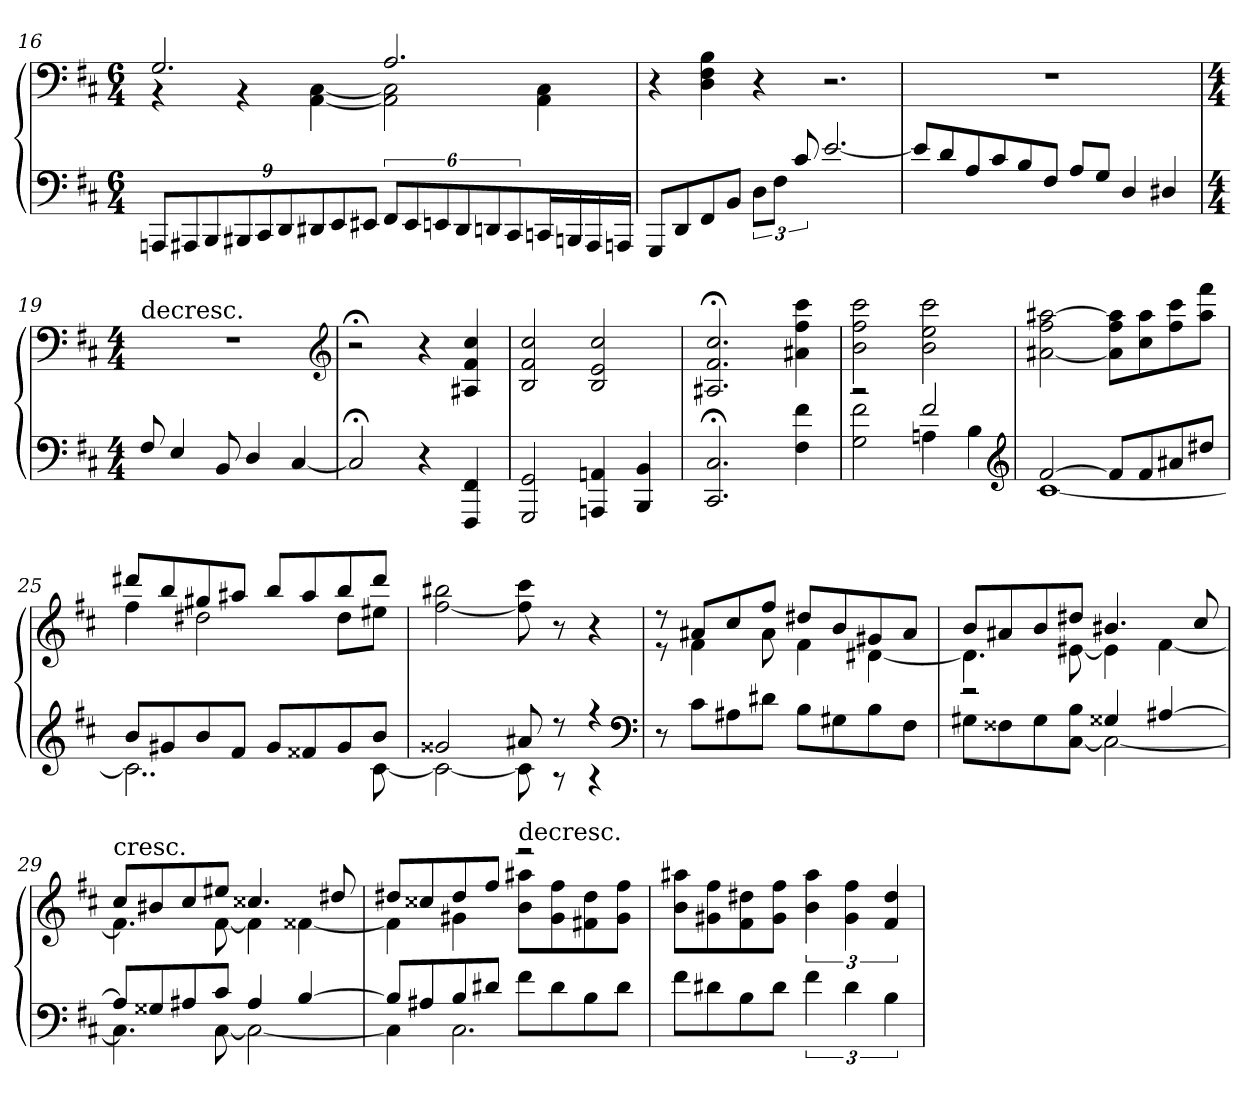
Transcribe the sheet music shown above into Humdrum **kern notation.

**kern	**kern
*part1	*part1
*staff2	*staff1
*clefF4	*clefF4
*k[f#c#]	*k[f#c#]
*M6/4	*M6/4
=16	=16
*	*^
12AAAn/L	2.G/	4r
12AAA#X/	.	.
12BBB/	.	.
12BBB#X/	.	4r
12CC#/	.	.
12DD/	.	.
12DD#X/	.	[4AA\ [4C#\
12EE/	.	.
12EE#X/J	.	.
12FF#/L	2.A/	2AA]\ 2C#]\
12EE#/	.	.
12EEn/	.	.
12DD#/	.	.
12DDn/	.	.
12CC#/	.	.
16CCn/L	.	4AA\ 4C#\
16BBBn/	.	.
16AAA#/	.	.
16AAAn/JJ	.	.
*	*v	*v
=17	=17
8GGG/L	4r
8DD/	.
8FF#/	4D\ 4F#\ 4B\
8BB/J	.
12D\L	4r
12F#\J	.
12c#/	.
[2.e/	2.r
=18	=18
8e/L]	1.r
8d/	.
8A/	.
8c#/	.
8B/	.
8F#/J	.
8A/L	.
8G/J	.
4D/	.
4D#X/	.
=19	=19
*M4/4	*M4/4
!	!LO:TX:t=decresc.
8F#/	1r
4E/	.
8BB/	.
4D/	.
[4C#/	.
*	*clefG2
=20	=20
*	*MM72
2C#;</]	2r;<
4r	4r
4FFF#/ 4FF#/	4A#X/ 4f#/ 4cc#/
=21	=21
2GGG/ 2GG/	2B/ 2f#/ 2cc#/
4AAAn/ 4AAn/	2B/ 2e/ 2cc#/
4BBB/ 4BB/	.
=22	=22
2.CC#;</ 2.C#;</	2.A#X;</ 2.f#;</ 2.cc#;</
4F#\ 4f#\	4a#X\ 4ff#\ 4ccc#\
=23	=23
*^	*
2r	2G\ 2f#\	2b\ 2ff#\ 2ccc#\
2f#/	4An\	2b\ 2ee\ 2ccc#\
.	4B\	.
*clefG2	*	*
=24	=24	=24
*	*	*MM116
[2f#/	[1c#	[2a#X\ 2ff#\ [2aa#X\
8f#/L]	.	8a#]\ 8ff#\ 8aa#]\L
8f#/	.	8cc#\ 8aa#\
8a#X/	.	8ff#\ 8ccc#\
8dd#X/J	.	8aa#\ 8fff#\J
=25	=25	=25
*	*	*^
8b/L	2..c#\]	8ddd#X/L	4ff#\
8g#X/	.	8bb/	.
8b/	.	8gg#X/	2dd#X\
8f#/J	.	8aa#X/J	.
8g#/L	.	8bb/L	.
8f##X/	.	8aa#/	.
8g#/	.	8bb/	8dd#\L
8b/J	[8c#\	8ddd#/J	8ee#X\J
*	*	*v	*v
=26	=26	=26
2g##X/	2c#\_	[2ff#\ 2bb#X\
8a#X/	8c#\]	8ff#]\ 8ccc#\
8r	8r	8r
4r	4r	4r
*v	*v	*
*clefF4	*
=27	=27
*	*^
8r	8r	8r
8c#\L	8a#X/L	4f#\
8A#X\	8cc#/	.
8d#X\J	8ff#/J	8a#\
8B\L	8dd#X/L	4f#\
8G#X\	8b/	.
8B\	8g#X/	[4d#X\
8F#\J	8a#/J	.
=28	=28	=28
*^	*	*
2r	8G#X\L	8b/L	4.d#\]
.	8F##X\	8a#X/	.
.	8G#\	8b/	.
.	[8C#\ 8B\J	8dd#X/J	[8e#X\
4G##X/	2C#\_	4.b#X/	4e#\]
[4A#X/	.	.	[4f#\
.	.	8cc#/	.
=29	=29	=29	=29
!	!	!LO:TX:t=cresc.	!
8A#/L]	4.C#\]	8cc#/L	4.f#\]
8G##X/	.	8b#X/	.
8A#X/	.	8cc#/	.
8c#/J	[8C#\	8ee#X/J	[8f#\
4A#/	2C#\_	4.cc##X/	4f#\]
[4B/	.	.	[4f##X\
.	.	8dd#X/	.
=30	=30	=30	=30
8B/L]	4C#\]	8dd#X/L	4f##\]
8A#X/	.	8cc##X/	.
8B/	2.C#\	8dd#/	4g#X\
8d#X/J	.	8ff#/J	.
!	!	!LO:TX:t=decresc.	!
8f#\L	.	2r	8b\ 8aa#X\L
8d#\	.	.	8g#\ 8ff#\
8B\	.	.	8f#X\ 8dd#\
8d#\J	.	.	8g#\ 8ff#\J
*v	*v	*	*
*	*v	*v
=31	=31
8f#\L	8b\ 8aa#X\L
8d#X\	8g#X\ 8ff#\
8B\	8f#\ 8dd#X\
8d#\J	8g#\ 8ff#\J
6f#\	6b\ 6aa#\
6d#\	6g#\ 6ff#\
6B\	6f#/ 6dd#/
=	=
*-	*-
